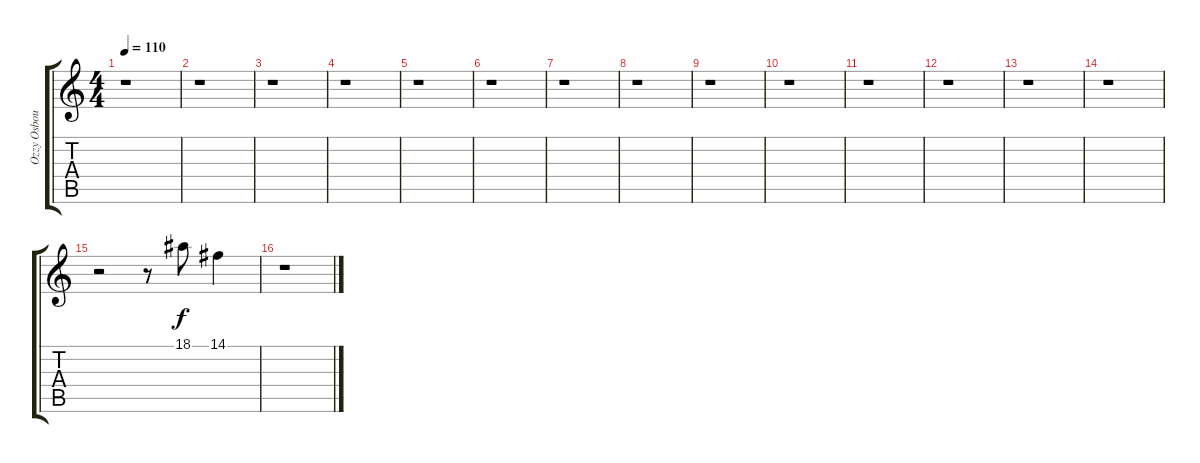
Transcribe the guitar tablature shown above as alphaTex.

\track ("Ozzy Osbourne (Voice)" "Ozzy Osbou") {instrument lead6voice}
\staff {score tabs}
\tuning (E4 B3 G3 D3 A2 E2) {hide}
\ts (4 4)
\tempo 110
\clef g2
\ks c
r.1{dy f} |
r.1 |
r.1 |
r.1 |
r.1 |
r.1 |
r.1 |
r.1 |
r.1 |
r.1 |
r.1 |
r.1 |
r.1 |
r.1 |
r.2 r.8 18.1.8 14.1.4 |
r.1
